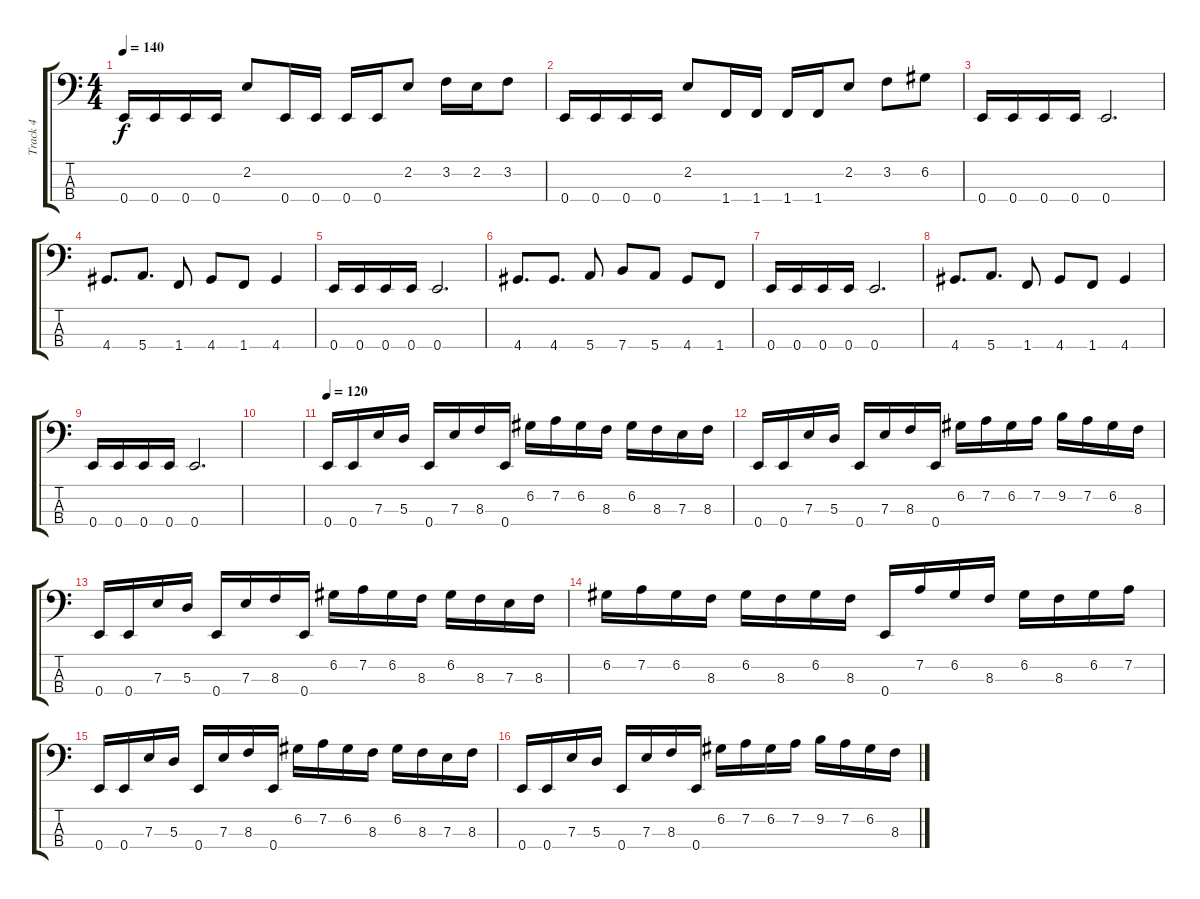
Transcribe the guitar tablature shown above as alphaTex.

\track ("Track 4" "Track 4") {instrument electricbasspick}
\staff {score tabs}
\tuning (G2 D2 A1 E1) {hide}
\ts (4 4)
\tempo 140
\clef f4
\ks c
0.4.16{dy f} 0.4.16 0.4.16 0.4.16 2.2.8 0.4.16 0.4.16 0.4.16 0.4.16 2.2.8 3.2.16 2.2.16 3.2.8 |
0.4.16 0.4.16 0.4.16 0.4.16 2.2.8 1.4.16 1.4.16 1.4.16 1.4.16 2.2.8 3.2.8 6.2.8 |
0.4.16 0.4.16 0.4.16 0.4.16 0.4.2{d} |
4.4.8{d} 5.4.8{d} 1.4.8 4.4.8 1.4.8 4.4.4 |
0.4.16 0.4.16 0.4.16 0.4.16 0.4.2{d} |
4.4.8{d} 4.4.8{d} 5.4.8 7.4.8 5.4.8 4.4.8 1.4.8 |
0.4.16 0.4.16 0.4.16 0.4.16 0.4.2{d} |
4.4.8{d} 5.4.8{d} 1.4.8 4.4.8 1.4.8 4.4.4 |
0.4.16 0.4.16 0.4.16 0.4.16 0.4.2{d} |
|
\tempo 120
0.4.16 0.4.16 7.3.16 5.3.16 0.4.16 7.3.16 8.3.16 0.4.16 6.2.16 7.2.16 6.2.16 8.3.16 6.2.16 8.3.16 7.3.16 8.3.16 |
0.4.16 0.4.16 7.3.16 5.3.16 0.4.16 7.3.16 8.3.16 0.4.16 6.2.16 7.2.16 6.2.16 7.2.16 9.2.16 7.2.16 6.2.16 8.3.16 |
0.4.16 0.4.16 7.3.16 5.3.16 0.4.16 7.3.16 8.3.16 0.4.16 6.2.16 7.2.16 6.2.16 8.3.16 6.2.16 8.3.16 7.3.16 8.3.16 |
6.2.16 7.2.16 6.2.16 8.3.16 6.2.16 8.3.16 6.2.16 8.3.16 0.4.16 7.2.16 6.2.16 8.3.16 6.2.16 8.3.16 6.2.16 7.2.16 |
0.4.16 0.4.16 7.3.16 5.3.16 0.4.16 7.3.16 8.3.16 0.4.16 6.2.16 7.2.16 6.2.16 8.3.16 6.2.16 8.3.16 7.3.16 8.3.16 |
0.4.16 0.4.16 7.3.16 5.3.16 0.4.16 7.3.16 8.3.16 0.4.16 6.2.16 7.2.16 6.2.16 7.2.16 9.2.16 7.2.16 6.2.16 8.3.16
